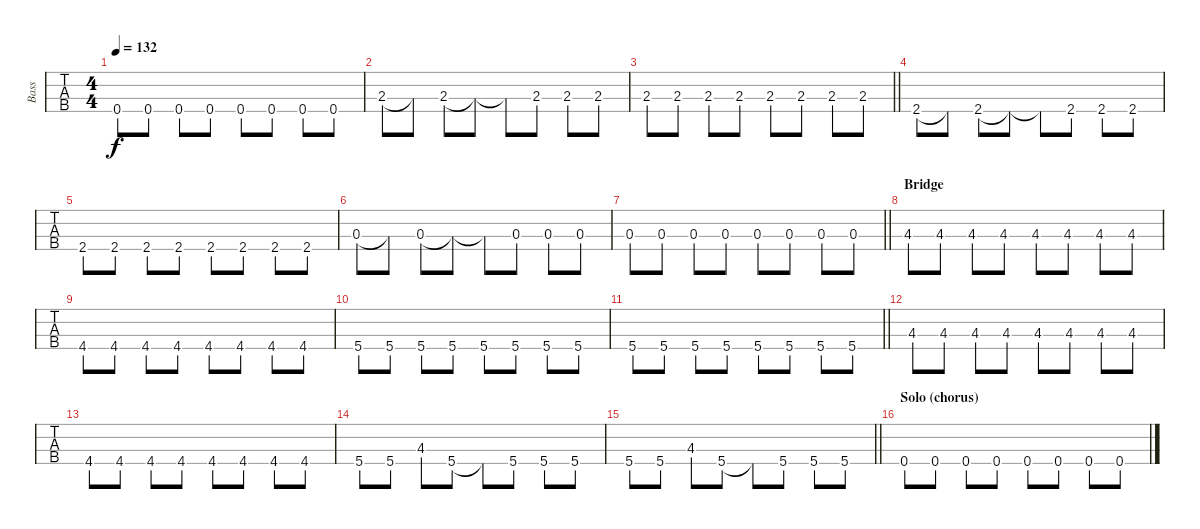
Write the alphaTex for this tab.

\track ("Bass" "Bass") {instrument electricbassfinger}
\staff {tabs}
\tuning (G2 D2 A1 E1) {hide}
\ts (4 4)
\tempo 132
\clef f4
\ks c
0.4.8{dy f} 0.4.8 0.4.8 0.4.8 0.4.8 0.4.8 0.4.8 0.4.8 |
2.3.8 2.3{t}.8 2.3.8 2.3{t}.8 2.3{t}.8 2.3.8 2.3.8 2.3.8 |
\barLineRight lightlight
2.3.8 2.3.8 2.3.8 2.3.8 2.3.8 2.3.8 2.3.8 2.3.8 |
2.4.8 2.4{t}.8 2.4.8 2.4{t}.8 2.4{t}.8 2.4.8 2.4.8 2.4.8 |
2.4.8 2.4.8 2.4.8 2.4.8 2.4.8 2.4.8 2.4.8 2.4.8 |
0.3.8 0.3{t}.8 0.3.8 0.3{t}.8 0.3{t}.8 0.3.8 0.3.8 0.3.8 |
\barLineRight lightlight
0.3.8 0.3.8 0.3.8 0.3.8 0.3.8 0.3.8 0.3.8 0.3.8 |
\section ("" "Bridge")
4.3.8 4.3.8 4.3.8 4.3.8 4.3.8 4.3.8 4.3.8 4.3.8 |
4.4.8 4.4.8 4.4.8 4.4.8 4.4.8 4.4.8 4.4.8 4.4.8 |
5.4.8 5.4.8 5.4.8 5.4.8 5.4.8 5.4.8 5.4.8 5.4.8 |
\barLineRight lightlight
5.4.8 5.4.8 5.4.8 5.4.8 5.4.8 5.4.8 5.4.8 5.4.8 |
4.3.8 4.3.8 4.3.8 4.3.8 4.3.8 4.3.8 4.3.8 4.3.8 |
4.4.8 4.4.8 4.4.8 4.4.8 4.4.8 4.4.8 4.4.8 4.4.8 |
5.4.8 5.4.8 4.3.8 5.4.8 5.4{t}.8 5.4.8 5.4.8 5.4.8 |
\barLineRight lightlight
5.4.8 5.4.8 4.3.8 5.4.8 5.4{t}.8 5.4.8 5.4.8 5.4.8 |
\section ("" "Solo (chorus)")
0.4.8 0.4.8 0.4.8 0.4.8 0.4.8 0.4.8 0.4.8 0.4.8
